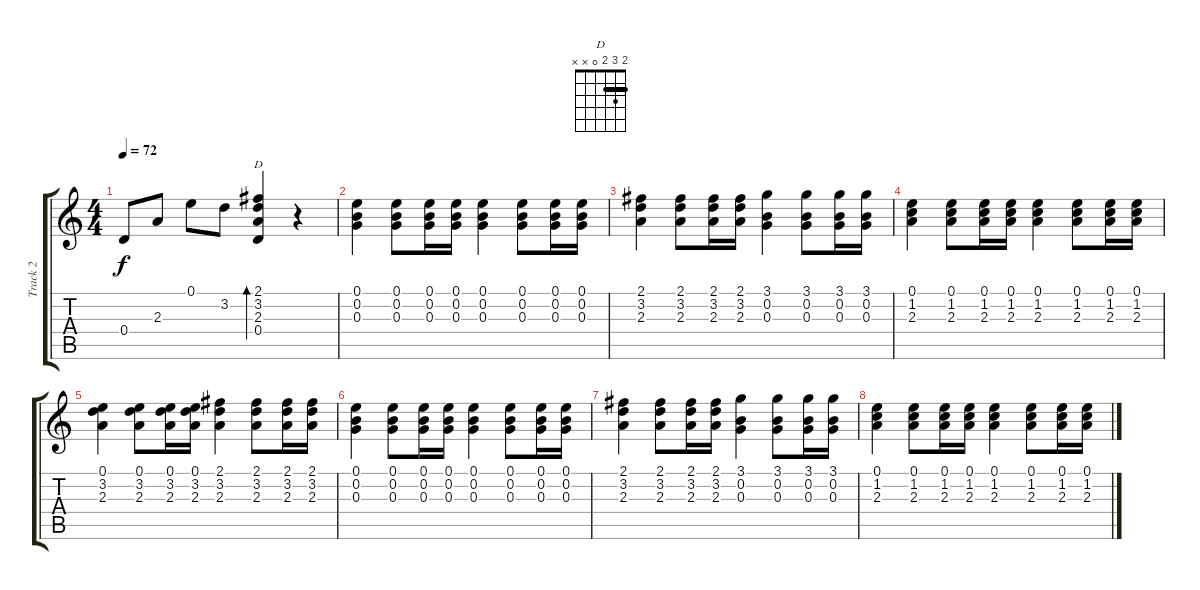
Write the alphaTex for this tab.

\track ("Track 2" "Track 2") {instrument acousticguitarsteel}
\staff {score tabs}
\tuning (E4 B3 G3 D3 A2 E2) {hide}
\chord ("D" 2 3 2 0 x x) {barre 2}
\ts (4 4)
\tempo 72
\clef g2
\ks c
0.4.8{dy f} 2.3.8 0.1.8 3.2.8 (2.1 3.2 2.3 0.4).4{bd 480 ch "D"} r.4 |
(0.1 0.2 0.3).4 (0.1 0.2 0.3).8 (0.1 0.2 0.3).16 (0.1 0.2 0.3).16 (0.1 0.2 0.3).4 (0.1 0.2 0.3).8 (0.1 0.2 0.3).16 (0.1 0.2 0.3).16 |
(2.1 3.2 2.3).4 (2.1 3.2 2.3).8 (2.1 3.2 2.3).16 (2.1 3.2 2.3).16 (3.1 0.2 0.3).4 (3.1 0.2 0.3).8 (3.1 0.2 0.3).16 (3.1 0.2 0.3).16 |
(0.1 1.2 2.3).4 (0.1 1.2 2.3).8 (0.1 1.2 2.3).16 (0.1 1.2 2.3).16 (0.1 1.2 2.3).4 (0.1 1.2 2.3).8 (0.1 1.2 2.3).16 (0.1 1.2 2.3).16 |
(0.1 3.2 2.3).4 (0.1 3.2 2.3).8 (0.1 3.2 2.3).16 (0.1 3.2 2.3).16 (2.1 3.2 2.3).4 (2.1 3.2 2.3).8 (2.1 3.2 2.3).16 (2.1 3.2 2.3).16 |
(0.1 0.2 0.3).4 (0.1 0.2 0.3).8 (0.1 0.2 0.3).16 (0.1 0.2 0.3).16 (0.1 0.2 0.3).4 (0.1 0.2 0.3).8 (0.1 0.2 0.3).16 (0.1 0.2 0.3).16 |
(2.1 3.2 2.3).4 (2.1 3.2 2.3).8 (2.1 3.2 2.3).16 (2.1 3.2 2.3).16 (3.1 0.2 0.3).4 (3.1 0.2 0.3).8 (3.1 0.2 0.3).16 (3.1 0.2 0.3).16 |
(0.1 1.2 2.3).4 (0.1 1.2 2.3).8 (0.1 1.2 2.3).16 (0.1 1.2 2.3).16 (0.1 1.2 2.3).4 (0.1 1.2 2.3).8 (0.1 1.2 2.3).16 (0.1 1.2 2.3).16
